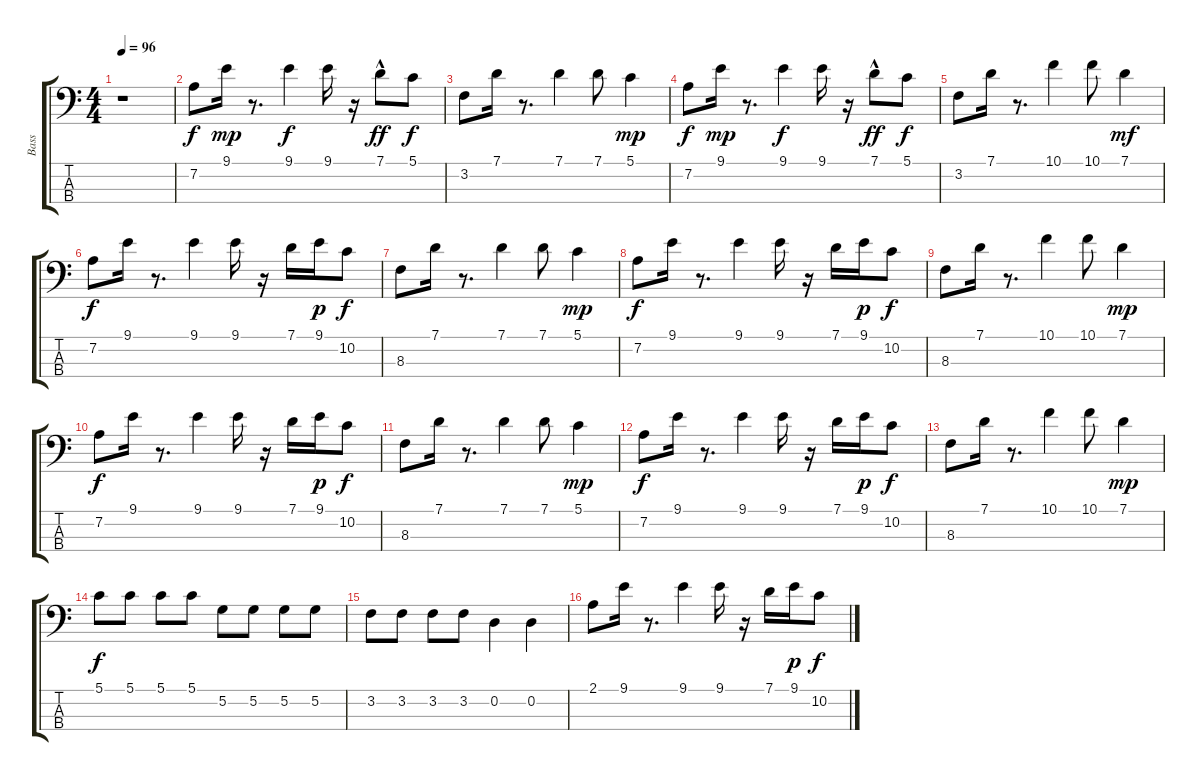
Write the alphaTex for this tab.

\track ("Bass" "Bass") {instrument acousticbass}
\staff {score tabs}
\tuning (G2 D2 A1 E1) {hide}
\ts (4 4)
\tempo 96
\clef f4
\ks c
r.1{dy f instrument acousticbass} |
7.2.8 9.1.16{dy mp} r.8{d} 9.1.4{dy f} 9.1.16 r.16 7.1{hac}.8{dy ff} 5.1.8{dy f} |
3.2.8 7.1.16 r.8{d} 7.1.4 7.1.8 5.1.4{dy mp} |
7.2.8{dy f} 9.1.16{dy mp} r.8{d} 9.1.4{dy f} 9.1.16 r.16 7.1{hac}.8{dy ff} 5.1.8{dy f} |
3.2.8 7.1.16 r.8{d} 10.1.4 10.1.8 7.1.4{dy mf} |
7.2.8{dy f} 9.1.16 r.8{d} 9.1.4 9.1.16 r.16 7.1.16 9.1.16{dy p} 10.2.8{dy f} |
8.3.8 7.1.16 r.8{d} 7.1.4 7.1.8 5.1.4{dy mp} |
7.2.8{dy f} 9.1.16 r.8{d} 9.1.4 9.1.16 r.16 7.1.16 9.1.16{dy p} 10.2.8{dy f} |
8.3.8 7.1.16 r.8{d} 10.1.4 10.1.8 7.1.4{dy mp} |
7.2.8{dy f} 9.1.16 r.8{d} 9.1.4 9.1.16 r.16 7.1.16 9.1.16{dy p} 10.2.8{dy f} |
8.3.8 7.1.16 r.8{d} 7.1.4 7.1.8 5.1.4{dy mp} |
7.2.8{dy f} 9.1.16 r.8{d} 9.1.4 9.1.16 r.16 7.1.16 9.1.16{dy p} 10.2.8{dy f} |
8.3.8 7.1.16 r.8{d} 10.1.4 10.1.8 7.1.4{dy mp} |
5.1.8{dy f instrument fretlessbass} 5.1.8 5.1.8 5.1.8 5.2.8 5.2.8 5.2.8 5.2.8 |
3.2.8 3.2.8 3.2.8 3.2.8 0.2.4 0.2.4 |
2.1.8{instrument acousticbass} 9.1.16 r.8{d} 9.1.4 9.1.16 r.16 7.1.16 9.1.16{dy p} 10.2.8{dy f}
